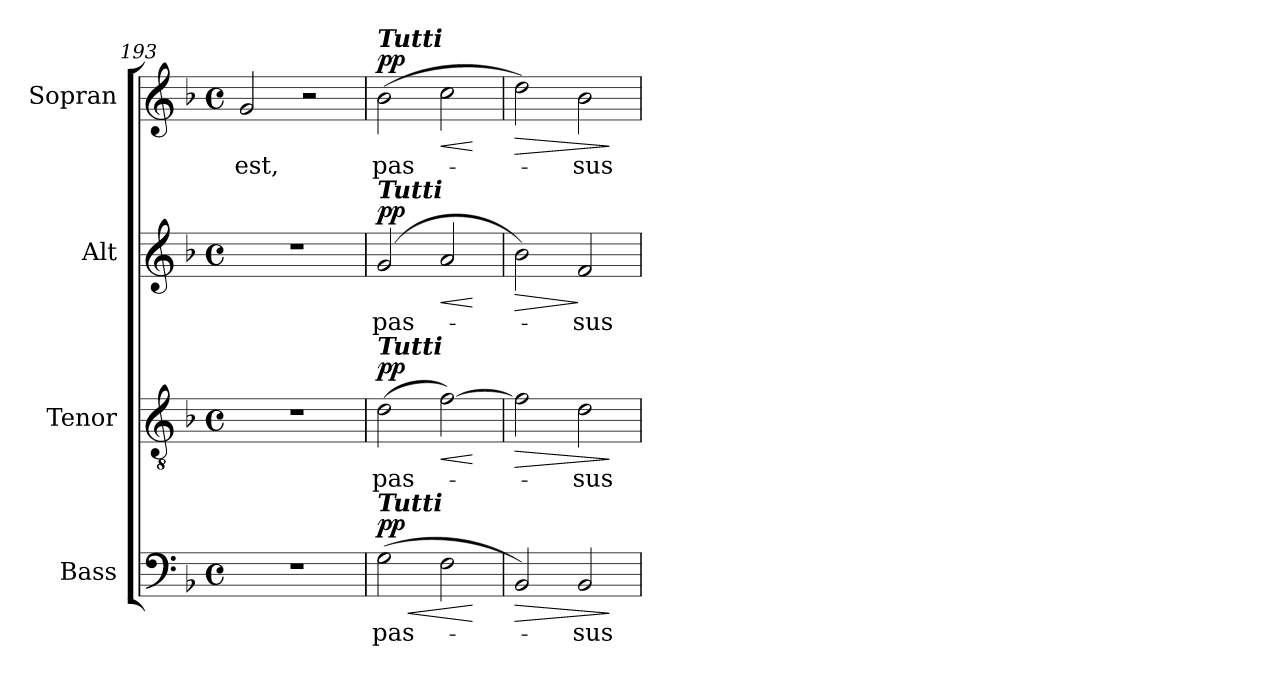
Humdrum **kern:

**kern	**text	**dynam	**kern	**text	**dynam	**kern	**text	**dynam	**kern	**text	**dynam
*part4	*part4	*part4	*part3	*part3	*part3	*part2	*part2	*part2	*part1	*part1	*part1
*staff4	*staff4	*staff4	*staff3	*staff3	*staff3	*staff2	*staff2	*staff2	*staff1	*staff1	*staff1
*I"Bass	*	*	*I"Tenor	*	*	*I"Alt	*	*	*I"Sopran	*	*
*I'B.	*	*	*I'T.	*	*	*I'A.	*	*	*I'S.	*	*
*clefF4	*	*	*clefGv2	*	*	*clefG2	*	*	*clefG2	*	*
*k[b-]	*	*	*k[b-]	*	*	*k[b-]	*	*	*k[b-]	*	*
*F:	*	*	*F:	*	*	*F:	*	*	*F:	*	*
*M4/4	*	*	*M4/4	*	*	*M4/4	*	*	*M4/4	*	*
*met(c)	*	*	*met(c)	*	*	*met(c)	*	*	*met(c)	*	*
=193	=193	=193	=193	=193	=193	=193	=193	=193	=193	=193	=193
!	!	!	!	!	!	!	!	!	!	!LO:LY:b	!
1r	.	.	1r	.	.	1r	.	.	2g/	est,	.
.	.	.	.	.	.	.	.	.	2r	.	.
=194	=194	=194	=194	=194	=194	=194	=194	=194	=194	=194	=194
!	!	!	!	!	!	!	!	!	!LO:TX:a:Bi:t=Tutti	!	!
!	!	!	!	!	!	!LO:TX:a:Bi:t=Tutti	!	!	!	!	!
!	!	!	!LO:TX:a:Bi:t=Tutti	!	!	!	!	!	!	!	!
!LO:TX:a:Bi:t=Tutti	!	!	!	!	!	!	!	!	!	!	!
!	!LO:LY:b	!LO:HP:b	!	!LO:LY:b	!	!	!LO:LY:b	!	!	!LO:LY:b	!
!	!	!LO:DY:n=1:a	!	!	!LO:DY:a	!	!	!LO:DY:a	!	!	!LO:DY:a
(>2G\	pas-	< pp	(>2d\	pas-	pp	(2g/	pas-	pp	(>2b-\	pas-	pp
!	!	!	!	!	!LO:HP:b	!	!	!LO:HP:b	!	!	!LO:HP:b
2F\	.	.	[2f\)	.	<	2a/	.	<	2cc\	.	<
.	.	[	.	.	[	.	.	[	.	.	[
=195	=195	=195	=195	=195	=195	=195	=195	=195	=195	=195	=195
!	!	!LO:HP:b	!	!	!LO:HP:b	!	!	!LO:HP:b	!	!	!LO:HP:b
2BB-/)	.	>	2f\]	.	>	2b-\)	.	>	2dd\)	.	>
!	!LO:LY:b	!	!	!LO:LY:b	!	!	!LO:LY:b	!	!	!LO:LY:b	!
2BB-/	-sus	.	2d\	-sus	.	2f/	-sus	]	2b-\	-sus	.
.	.	]	.	.	]	.	.	.	.	.	]
=	=	=	=	=	=	=	=	=	=	=	=
*-	*-	*-	*-	*-	*-	*-	*-	*-	*-	*-	*-
